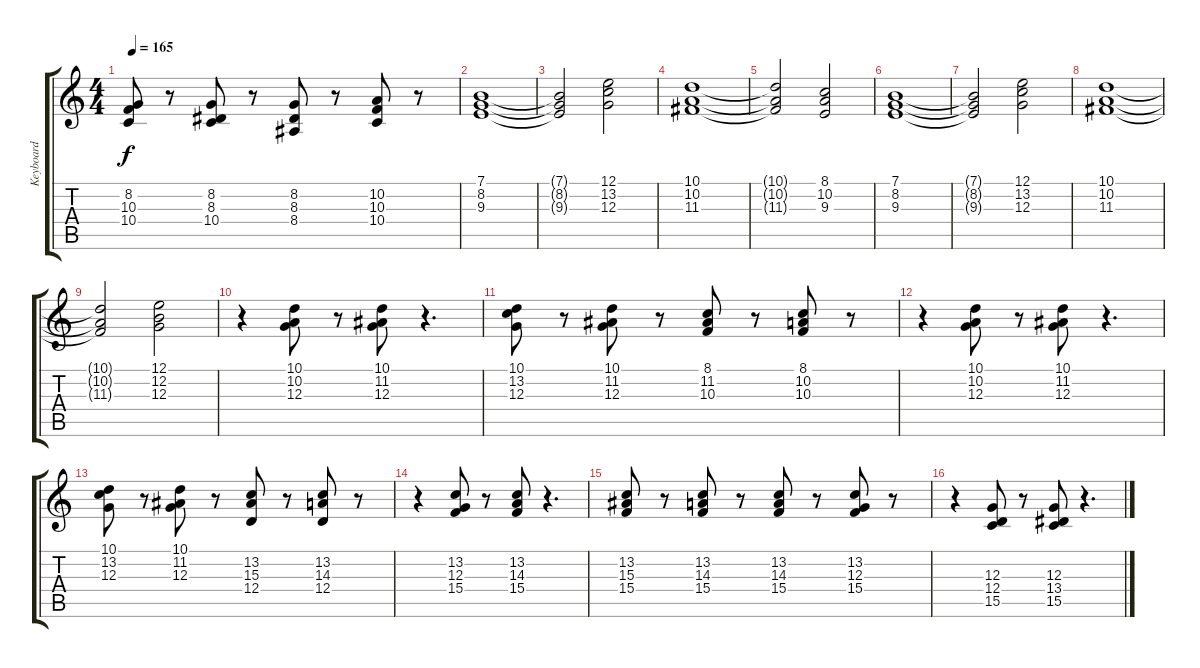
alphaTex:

\track ("Keyboard " "Keyboard ") {instrument stringensemble1}
\staff {score tabs}
\tuning (E4 B3 G3 D3 A2 E2) {hide}
\ts (4 4)
\tempo 165
\clef g2
\ks c
(8.2 10.3 10.4).8{dy f} r.8 (8.2 8.3 10.4).8 r.8 (8.2 8.3 8.4).8 r.8 (10.2 10.3 10.4).8 r.8 |
(7.1 8.2 9.3).1 |
(7.1{t} 8.2{t} 9.3{t}).2 (12.1 13.2 12.3).2 |
(10.1 10.2 11.3).1 |
(10.1{t} 10.2{t} 11.3{t}).2 (8.1 10.2 9.3).2 |
(7.1 8.2 9.3).1 |
(7.1{t} 8.2{t} 9.3{t}).2 (12.1 13.2 12.3).2 |
(10.1 10.2 11.3).1 |
(10.1{t} 10.2{t} 11.3{t}).2 (12.1 12.2 12.3).2 |
r.4 (10.1 10.2 12.3).8 r.8 (10.1 11.2 12.3).8 r.4{d} |
(10.1 13.2 12.3).8 r.8 (10.1 11.2 12.3).8 r.8 (8.1 11.2 10.3).8 r.8 (8.1 10.2 10.3).8 r.8 |
r.4 (10.1 10.2 12.3).8 r.8 (10.1 11.2 12.3).8 r.4{d} |
(10.1 13.2 12.3).8 r.8 (10.1 11.2 12.3).8 r.8 (13.2 15.3 12.4).8 r.8 (13.2 14.3 12.4).8 r.8 |
r.4 (13.2 12.3 15.4).8 r.8 (13.2 14.3 15.4).8 r.4{d} |
(13.2 15.3 15.4).8 r.8 (13.2 14.3 15.4).8 r.8 (13.2 14.3 15.4).8 r.8 (13.2 12.3 15.4).8 r.8 |
r.4 (12.3 12.4 15.5).8 r.8 (12.3 13.4 15.5).8 r.4{d}
